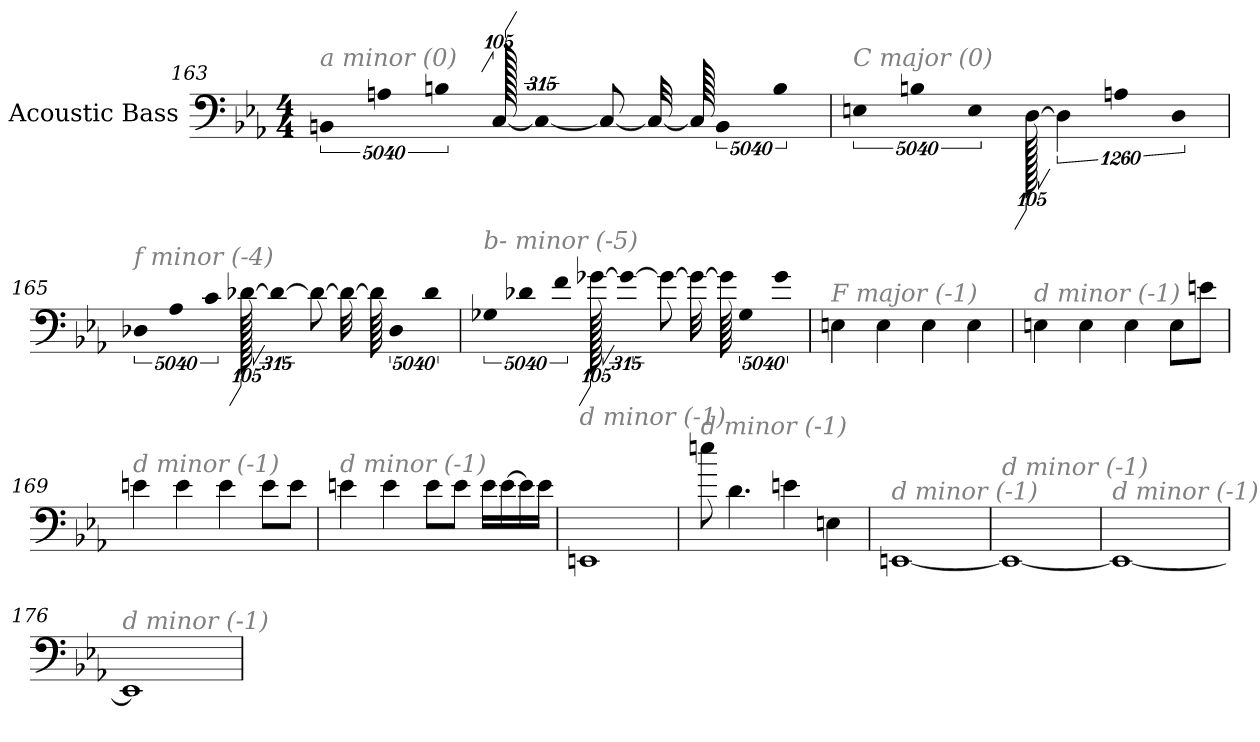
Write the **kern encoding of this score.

**kern
*part1
*staff1
*I"Acoustic Bass
*clefF4
*ITrd7c12
*k[b-e-a-]
*E-:
*M4/4
=163
!LO:TX:i:color=#808080:t=a minor (0)
!LO:N:vis=4
20160%3347BBBn
!LO:N:vis=4
20160%3347AAn
!LO:N:vis=4
20160%3347BBn
[6720%13CC
40320CC_
8CC_
32CC_
128CC]
!LO:N:vis=4
20160%3347BBB
!LO:N:vis=4
20160%3347BB
=164
!LO:TX:i:color=#808080:t=C major (0)
!LO:N:vis=4
20160%3347EEn
!LO:N:vis=4
20160%3347BBn
!LO:N:vis=4
20160%3347EE
[6720%13DD
5040%827DD]
!LO:N:vis=4
20160%3347AAn
!LO:N:vis=4
20160%3347DD
=165
!LO:TX:i:color=#808080:t=f minor (-4)
!LO:N:vis=4
20160%3347DD-X
!LO:N:vis=4
20160%3347AA-
!LO:N:vis=4
20160%3347C
[6720%13D-X
40320D-_
8D-_
32D-_
128D-]
!LO:N:vis=4
20160%3347DD-
!LO:N:vis=4
20160%3347D-
=166
!LO:TX:i:color=#808080:t=b- minor (-5)
!LO:N:vis=4
20160%3347GG-X
!LO:N:vis=4
20160%3347D-X
!LO:N:vis=4
20160%3347F
[6720%13G-X
40320G-_
8G-_
32G-_
128G-]
!LO:N:vis=4
20160%3347GG-
!LO:N:vis=4
20160%3347G-
=167
!LO:TX:i:color=#808080:t=F major (-1)
4EEn
4EE
4EE
4EE
=168
!LO:TX:i:color=#808080:t=d minor (-1)
4EEn
4EE
4EE
8EEL
8EnJ
=169
!LO:TX:i:color=#808080:t=d minor (-1)
4En
4E
4E
8EL
8EJ
=170
!LO:TX:i:color=#808080:t=d minor (-1)
4En
4E
8EL
8EJ
16EL
[16E
16E]
16EJ
=171
!LO:TX:i:color=#808080:t=d minor (-1)
1EEEn
=172
!LO:TX:i:color=#808080:t=d minor (-1)
8en
4.D
4En
4EEn
=173
!LO:TX:i:color=#808080:t=d minor (-1)
[1EEEn
=174
!LO:TX:i:color=#808080:t=d minor (-1)
1EEEn_
=175
!LO:TX:i:color=#808080:t=d minor (-1)
1EEEn_
=176
!LO:TX:i:color=#808080:t=d minor (-1)
1EEEn]
=
*-
